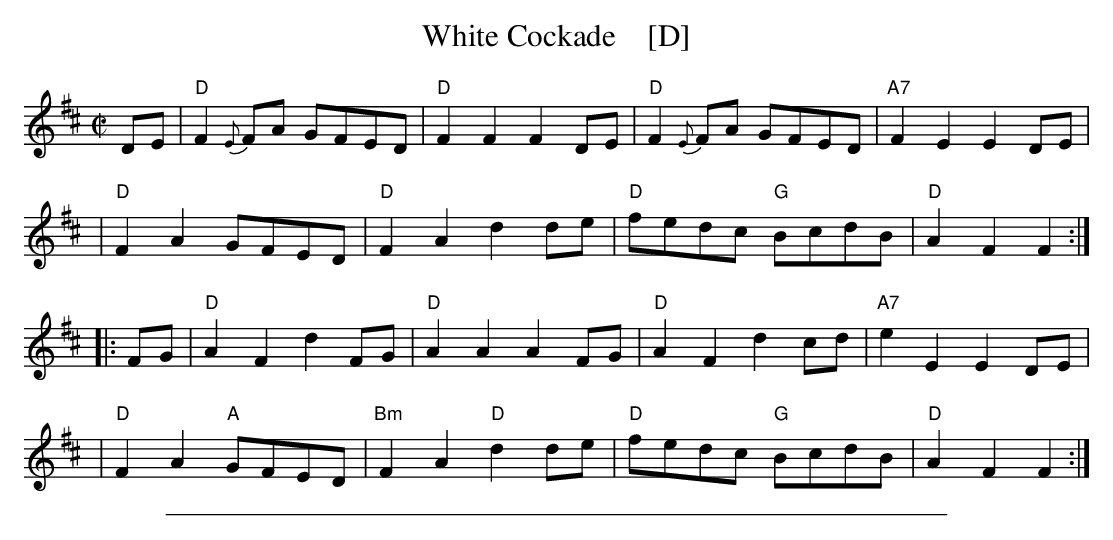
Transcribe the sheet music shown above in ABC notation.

X:1
T: White Cockade    [D]
M: C|
L: 1/8
K: D
DE \
| "D"F2{E}FA GFED | "D"F2F2 F2DE | "D"F2{E}FA GFED | "A7"F2E2 E2DE |
| "D"F2A2 GFED | "D"F2A2 d2de | "D"fedc "G"BcdB | "D"A2F2 F2 :|
|: FG \
| "D"A2F2 d2FG | "D"A2A2 A2FG | "D"A2F2 d2cd | "A7"e2E2 E2DE |
| "D"F2A2 "A"GFED | "Bm"F2A2 "D"d2de | "D"fedc "G"BcdB | "D"A2F2 F2 :|
